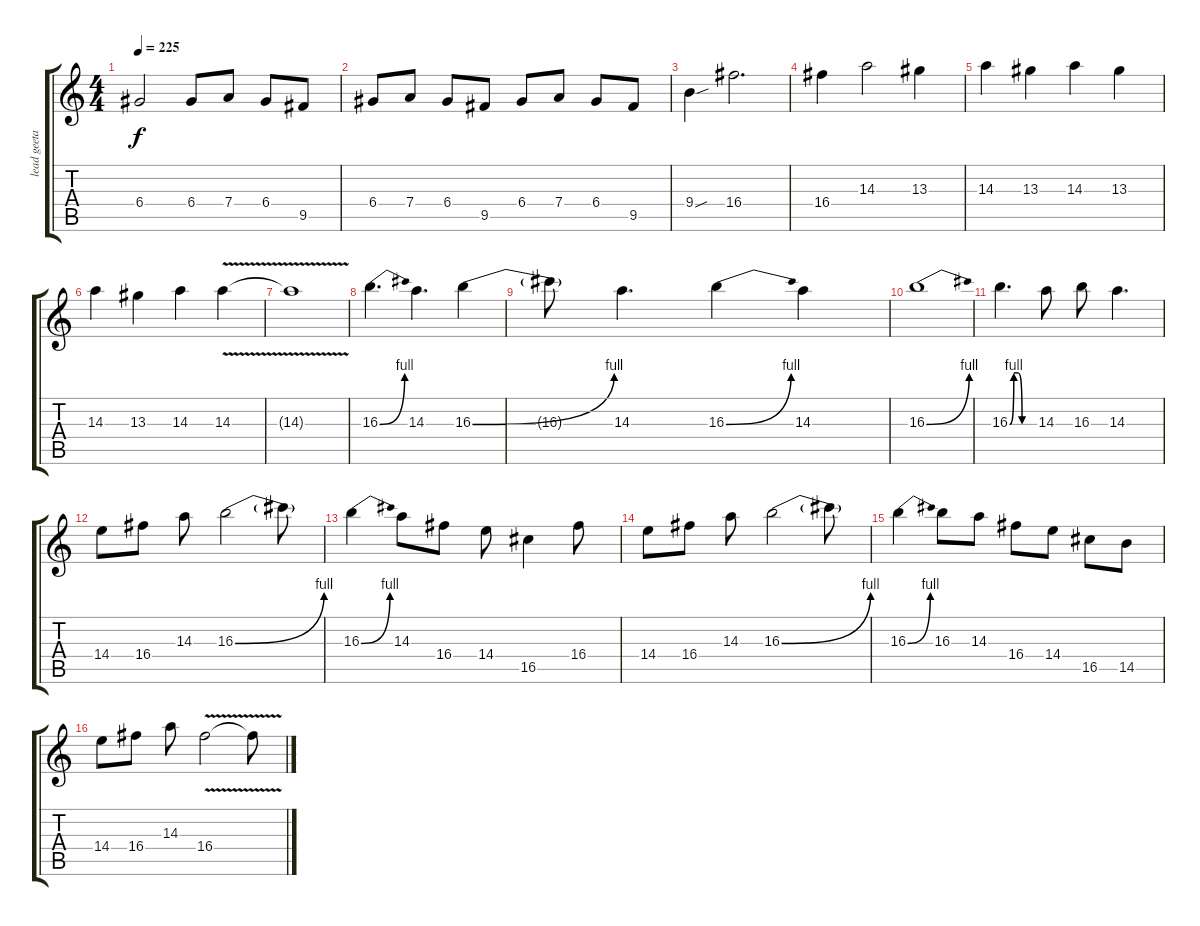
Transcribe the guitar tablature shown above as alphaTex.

\track ("lead geetar" "lead geeta") {instrument distortionguitar}
\staff {score tabs}
\tuning (E4 B3 G3 D3 A2 E2) {hide}
\ts (4 4)
\tempo 225
\clef g2
\ks c
6.4{t}.2{dy f} 6.4.8 7.4.8 6.4.8 9.5.8 |
6.4.8 7.4.8 6.4.8 9.5.8 6.4.8 7.4.8 6.4.8 9.5.8 |
9.4{sou}.4 16.4.2{d} |
16.4.4 14.3.2 13.3.4 |
14.3.4 13.3.4 14.3.4 13.3.4 |
14.3.4 13.3.4 14.3.4 14.3{v}.4 |
14.3{t}.1 |
16.3{be (bend 0 0 60 4)}.4{d} 14.3.4{d} 16.3{be (bend 0 0 60 4)}.4 |
16.3{t}.8 14.3.4{d} 16.3{be (bend 0 0 60 4)}.4 14.3.4 |
16.3{be (bend 0 0 60 4)}.1 |
16.3{be (custom 0 0 10 4 20 4 30 0 60 0)}.4{d} 14.3.8 16.3.8 14.3.4{d} |
14.4.8 16.4.8 14.3.8 16.3{be (bend 0 0 60 4)}.2 16.3{t}.8 |
16.3{be (bend 0 0 60 4)}.4 14.3.8 16.4.8 14.4.8 16.5.4 16.4.8 |
14.4.8 16.4.8 14.3.8 16.3{be (bend 0 0 60 4)}.2 16.3{t}.8 |
16.3{be (bend 0 0 60 4)}.4 16.3.8 14.3.8 16.4.8 14.4.8 16.5.8 14.5.8 |
14.4.8 16.4.8 14.3.8 16.4{v}.2 16.4{t}.8
